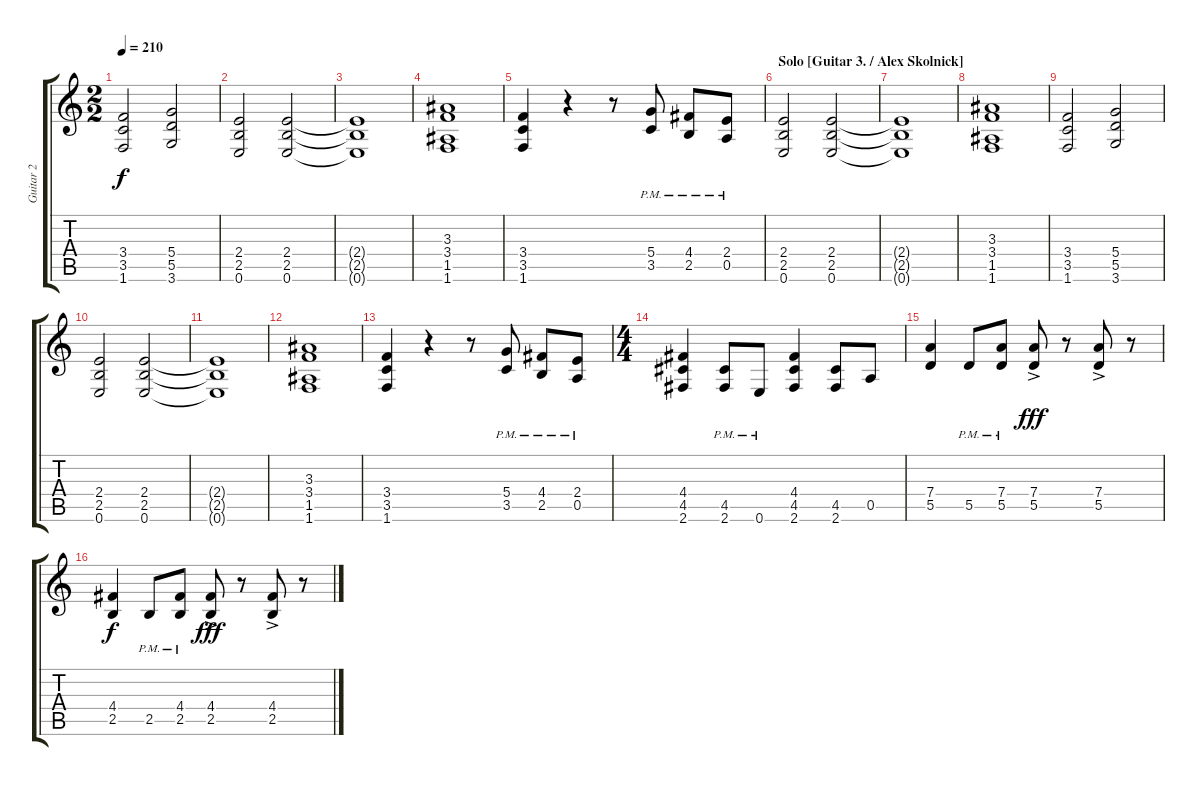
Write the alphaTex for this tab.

\track ("Guitar 2" "Guitar 2") {instrument overdrivenguitar}
\staff {score tabs}
\tuning (E4 B3 G3 D3 A2 E2) {hide}
\ts (2 2)
\tempo 210
\clef g2
\ks c
(3.4 3.5 1.6).2{dy f} (5.4 5.5 3.6).2 |
(2.4 2.5 0.6).2 (2.4 2.5 0.6).2 |
(2.4{t} 2.5{t} 0.6{t}).1 |
(3.3 3.4 1.5 1.6).1 |
(3.4 3.5 1.6).4 r.4 r.8 (5.4{pm} 3.5).8 (4.4{pm} 2.5{pm}).8 (2.4{pm} 0.5{pm}).8 |
\section ("" "Solo [Guitar 3. / Alex Skolnick]")
(2.4 2.5 0.6).2 (2.4 2.5 0.6).2 |
(2.4{t} 2.5{t} 0.6{t}).1 |
(3.3 3.4 1.5 1.6).1 |
(3.4 3.5 1.6).2 (5.4 5.5 3.6).2 |
(2.4 2.5 0.6).2 (2.4 2.5 0.6).2 |
(2.4{t} 2.5{t} 0.6{t}).1 |
(3.3 3.4 1.5 1.6).1 |
(3.4 3.5 1.6).4 r.4 r.8 (5.4{pm} 3.5).8 (4.4{pm} 2.5{pm}).8 (2.4{pm} 0.5{pm}).8 |
\ts (4 4)
(4.4 4.5 2.6).4 (4.5{pm} 2.6{pm}).8 0.6{pm}.8 (4.4 4.5 2.6).4 (4.5 2.6).8 0.5.8 |
(7.4 5.5).4 5.5{pm}.8 (7.4{pm} 5.5{pm}).8 (7.4{ac} 5.5{ac}).8{dy fff} r.8 (7.4{ac} 5.5{ac}).8 r.8 |
(4.4 2.5).4{dy f} 2.5{pm}.8 (4.4{pm} 2.5{pm}).8 (4.4{ac} 2.5{ac}).8{dy fff} r.8 (4.4{ac} 2.5{ac}).8 r.8
